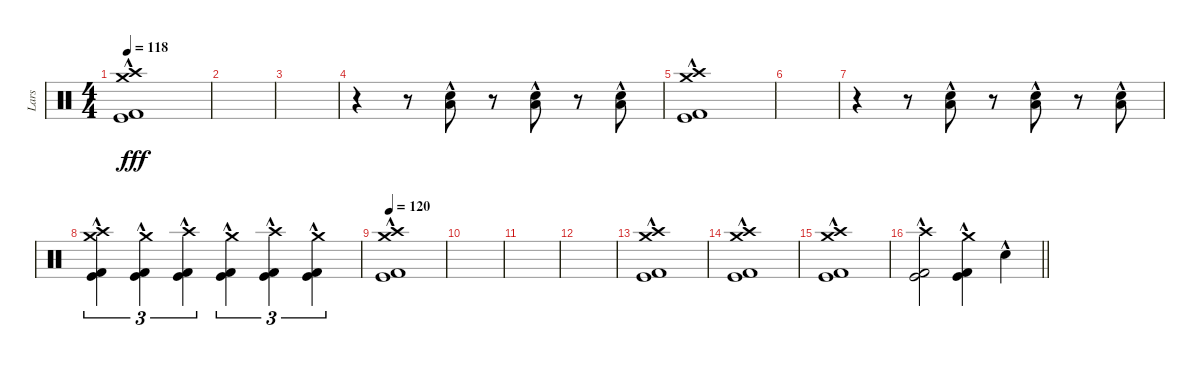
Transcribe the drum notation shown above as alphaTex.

\track ("Lars" "Lars") {instrument percussion}
\staff {score}
\articulation defaults
\ts (4 4)
\tempo 118
\clef neutral
\ks c
("Crash medium (hit)"{hac} "Crash high (hit)"{hac} "Kick (hit) 2"{hac} "Kick (hit)"{hac}).1{dy fff} |
|
|
r.4 r.8 ("Electric Snare (hit)"{hac} "Low Floor Tom (hit)"{hac}).8 r.8 ("Electric Snare (hit)"{hac} "Low Floor Tom (hit)"{hac}).8 r.8 ("Electric Snare (hit)"{hac} "Low Floor Tom (hit)"{hac}).8 |
("Crash medium (hit)"{hac} "Crash high (hit)"{hac} "Kick (hit) 2"{hac} "Kick (hit)"{hac}).1 |
|
r.4 r.8 ("Electric Snare (hit)"{hac} "Low Floor Tom (hit)"{hac}).8 r.8 ("Electric Snare (hit)"{hac} "Low Floor Tom (hit)"{hac}).8 r.8 ("Electric Snare (hit)"{hac} "Low Floor Tom (hit)"{hac}).8 |
("Crash medium (hit)"{hac} "Crash high (hit)"{hac} "Kick (hit) 2"{hac} "Kick (hit)"{hac}).4{tu (3 2)} ("Crash medium (hit)"{hac} "Kick (hit) 2"{hac} "Kick (hit)"{hac}).4{tu (3 2)} ("Crash high (hit)"{hac} "Kick (hit) 2"{hac} "Kick (hit)"{hac}).4{tu (3 2)} ("Crash medium (hit)"{hac} "Kick (hit) 2"{hac} "Kick (hit)"{hac}).4{tu (3 2)} ("Crash high (hit)"{hac} "Kick (hit) 2"{hac} "Kick (hit)"{hac}).4{tu (3 2)} ("Crash medium (hit)"{hac} "Kick (hit) 2"{hac} "Kick (hit)"{hac}).4{tu (3 2)} |
\tempo 120
("Crash medium (hit)"{hac} "Crash high (hit)"{hac} "Kick (hit) 2"{hac} "Kick (hit)"{hac}).1 |
|
|
|
("Crash medium (hit)"{hac} "Crash high (hit)"{hac} "Kick (hit) 2"{hac} "Kick (hit)"{hac}).1 |
("Crash medium (hit)"{hac} "Crash high (hit)"{hac} "Kick (hit) 2"{hac} "Kick (hit)"{hac}).1 |
("Crash medium (hit)"{hac} "Crash high (hit)"{hac} "Kick (hit) 2"{hac} "Kick (hit)"{hac}).1 |
\barLineRight lightlight
("Crash high (hit)"{hac} "Kick (hit) 2"{hac} "Kick (hit)"{hac}).2 ("Crash medium (hit)"{hac} "Kick (hit) 2"{hac} "Kick (hit)"{hac}).4 "Electric Snare (hit)"{hac}.4
